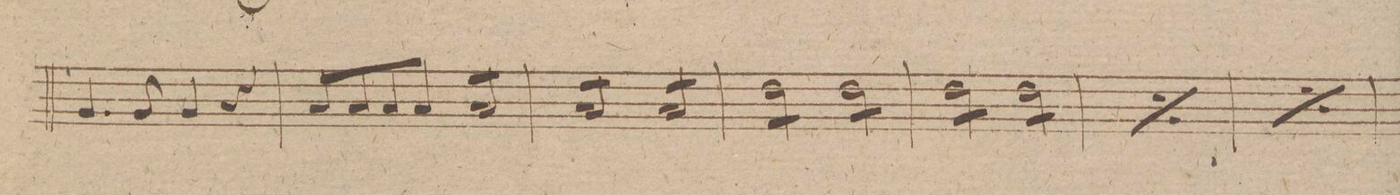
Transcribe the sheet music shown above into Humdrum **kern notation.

**kern	**dynam
*I"Viola.	*
*clefC3	*
*k[f#c#g#d#]	*
*met(c|)	*
*M2/2	*
4.A/	.
8A/	.
4A/	.
4r	.
=146	=146
8B/L	.
8B/	.
8B/	.
8B/J	.
*tremolo	*
8B/L	.
8B/	.
8B/	.
8B/J	.
=147	=147
8B/L	.
8B/	.
8B/	.
8B/J	.
8B/L	.
8B/	.
8B/	.
8B/J	.
=148	=148
8e\L	.
8e\	.
8e\	.
8e\J	.
8e\L	.
8e\	.
8e\	.
8e\J	.
=149	=149
8e\L	.
8e\	.
8e\	.
8e\J	.
8e\L	.
8e\	.
8e\	.
8e\J	.
=150	=150
*rep	*
8e\L	.
8e\	.
8e\	.
8e\J	.
8e\L	.
8e\	.
8e\	.
8e\J	.
*Xrep	*
=151	=151
*rep	*
8e\L	.
8e\	.
8e\	.
8e\J	.
8e\L	.
8e\	.
8e\	.
8e\J	.
*Xrep	*
=152	=152
*-	*-
